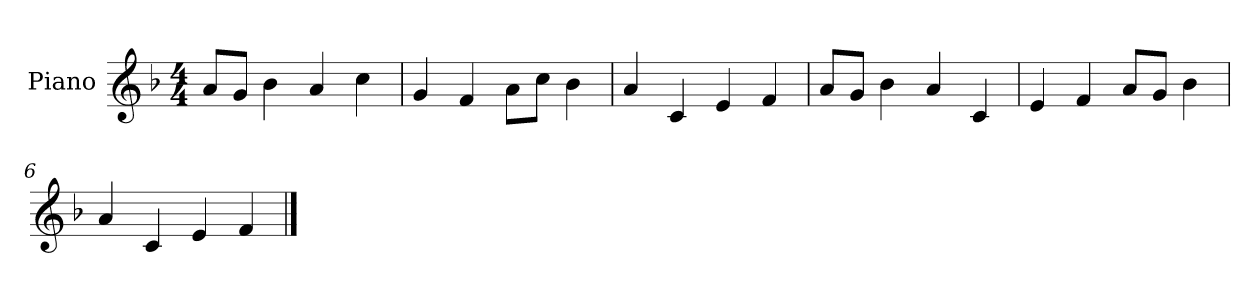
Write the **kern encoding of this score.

**kern
*part1
*staff1
*I"Piano
*I'P-no
*clefG2
*k[b-]
*M4/4
*MM90
=1
8a/L
8g/J
4b-\
4a/
4cc\
=2
4g/
4f/
8a\L
8cc\J
4b-\
=3
4a/
4c/
4e/
4f/
=4
8a/L
8g/J
4b-\
4a/
4c/
=5
4e/
4f/
8a/L
8g/J
4b-\
=6
4a/
4c/
4e/
4f/
==
*-
